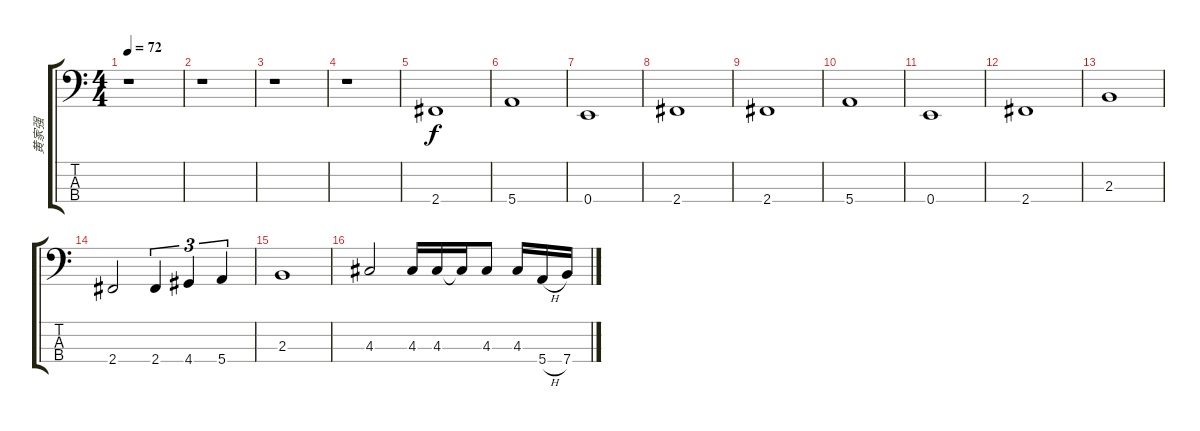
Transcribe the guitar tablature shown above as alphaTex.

\track ("黄家强" "黄家强") {instrument electricbassfinger}
\staff {score tabs}
\tuning (G2 D2 A1 E1) {hide}
\ts (4 4)
\tempo 72
\clef f4
\ks c
r.1{dy f instrument electricbassfinger} |
r.1 |
r.1 |
r.1 |
2.4.1 |
5.4.1 |
0.4.1 |
2.4.1 |
2.4.1 |
5.4.1 |
0.4.1 |
2.4.1 |
2.3.1 |
2.4.2 2.4.4{tu (3 2)} 4.4.4{tu (3 2)} 5.4.4{tu (3 2)} |
2.3.1 |
4.3.2 4.3.16 4.3.16 4.3{t}.16 4.3.8 4.3.16 5.4{h}.16 7.4.16
